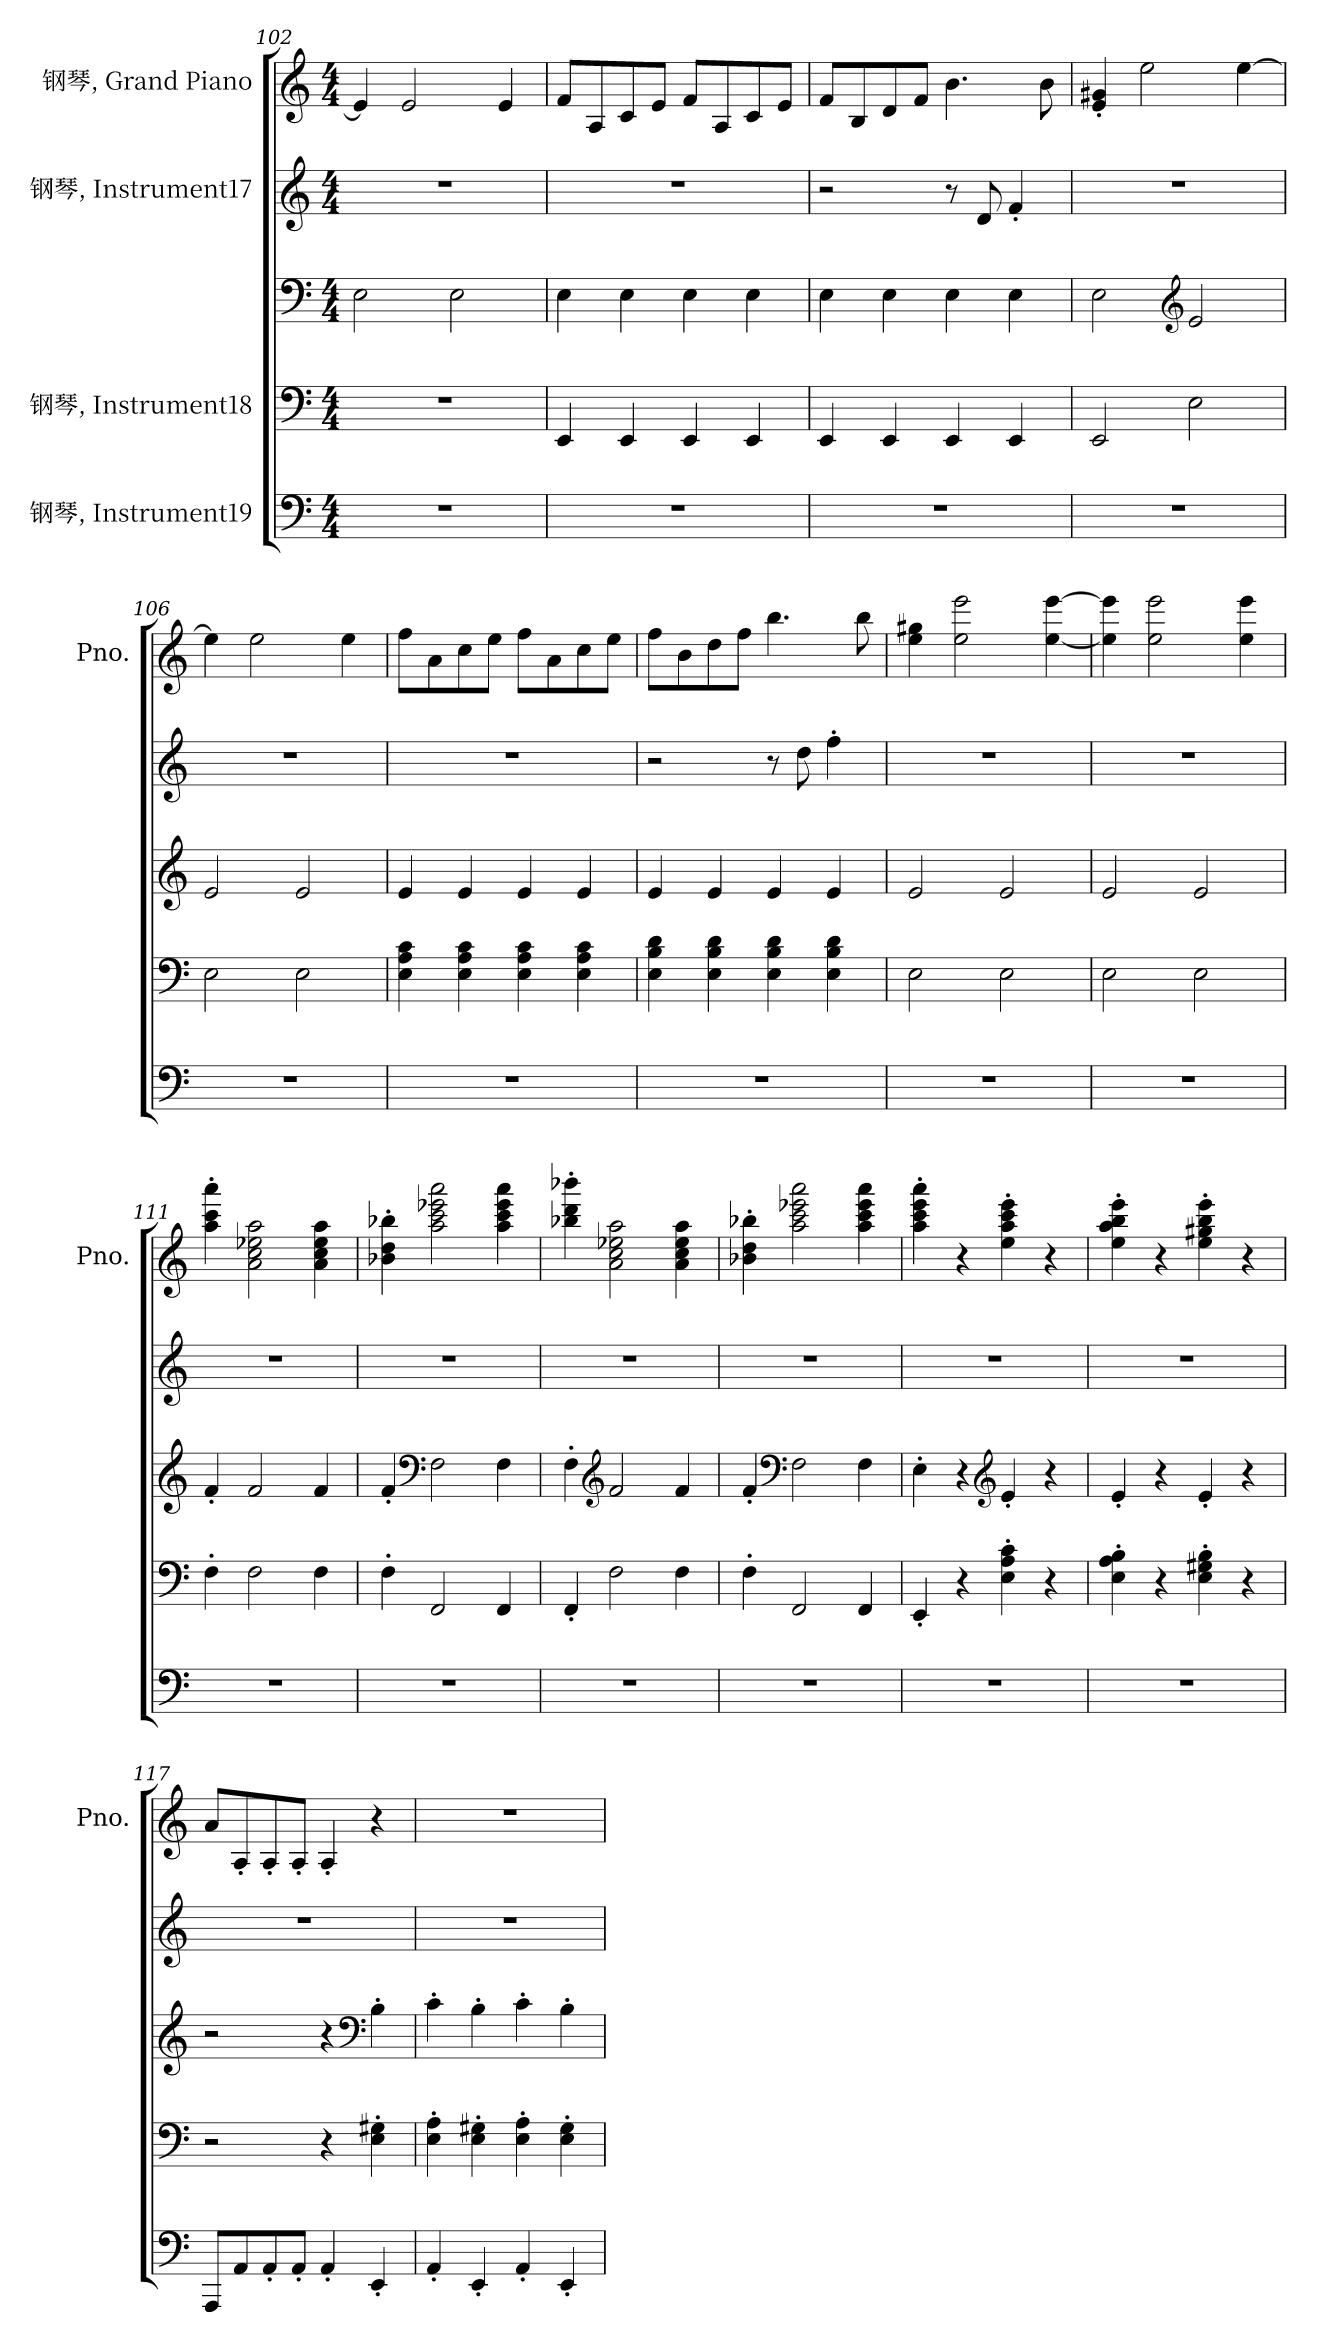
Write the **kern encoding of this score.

**kern	**kern	**kern	**kern	**kern
*part4	*part3	*part3	*part2	*part1
*staff5	*staff4	*staff3	*staff2	*staff1
*I"钢琴, Instrument19	*I"钢琴, Instrument18	*	*I"钢琴, Instrument17	*I"钢琴, Grand Piano
*	*	*	*	*I'Pno.
*clefF4	*clefF4	*clefF4	*clefG2	*clefG2
*k[]	*k[]	*k[]	*k[]	*k[]
*M4/4	*M4/4	*M4/4	*M4/4	*M4/4
=102	=102	=102	=102	=102
1r	1r	2E\	1r	4e/]
.	.	.	.	2e/
.	.	2E\	.	.
.	.	.	.	4e/
!!LO:PB:g=z
=103	=103	=103	=103	=103
1r	4EE/	4E\	1r	8f/L
.	.	.	.	8A/
.	4EE/	4E\	.	8c/
.	.	.	.	8e/J
.	4EE/	4E\	.	8f/L
.	.	.	.	8A/
.	4EE/	4E\	.	8c/
.	.	.	.	8e/J
=104	=104	=104	=104	=104
1r	4EE/	4E\	2r	8f/L
.	.	.	.	8B/
.	4EE/	4E\	.	8d/
.	.	.	.	8f/J
.	4EE/	4E\	8r	4.b\
.	.	.	8d/	.
.	4EE/	4E\	4f'/	.
.	.	.	.	8b\
=105	=105	=105	=105	=105
1r	2EE/	2E\	1r	4e/' 4g#X/'
.	.	.	.	2ee\
*	*	*clefG2	*	*
.	2E\	2e/	.	.
.	.	.	.	[4ee\
=106	=106	=106	=106	=106
1r	2E\	2e/	1r	4ee\]
.	.	.	.	2ee\
.	2E\	2e/	.	.
.	.	.	.	4ee\
=107	=107	=107	=107	=107
1r	4E\ 4A\ 4c\	4e/	1r	8ff\L
.	.	.	.	8a\
.	4E\ 4A\ 4c\	4e/	.	8cc\
.	.	.	.	8ee\J
.	4E\ 4A\ 4c\	4e/	.	8ff\L
.	.	.	.	8a\
.	4E\ 4A\ 4c\	4e/	.	8cc\
.	.	.	.	8ee\J
=108	=108	=108	=108	=108
1r	4E\ 4B\ 4d\	4e/	2r	8ff\L
.	.	.	.	8b\
.	4E\ 4B\ 4d\	4e/	.	8dd\
.	.	.	.	8ff\J
.	4E\ 4B\ 4d\	4e/	8r	4.bb\
.	.	.	8dd\	.
.	4E\ 4B\ 4d\	4e/	4ff'\	.
.	.	.	.	8bb\
!!LO:LB:g=z
=109	=109	=109	=109	=109
1r	2E\	2e/	1r	4ee\ 4gg#X\
.	.	.	.	2ee\ 2eee\
.	2E\	2e/	.	.
.	.	.	.	[4ee\ [4eee\
=110	=110	=110	=110	=110
1r	2E\	2e/	1r	4ee\] 4eee\]
.	.	.	.	2ee\ 2eee\
.	2E\	2e/	.	.
.	.	.	.	4ee\ 4eee\
=111	=111	=111	=111	=111
1r	4F'\	4f'/	1r	4aa\' 4ccc\' 4aaa\'
.	2F\	2f/	.	2a\ 2cc\ 2ee-X\ 2aa\
.	4F\	4f/	.	4a\ 4cc\ 4ee-\ 4aa\
=112	=112	=112	=112	=112
1r	4F'\	4f'/	1r	4b-X\' 4dd\' 4bb-X\'
*	*	*clefF4	*	*
.	2FF/	2F\	.	2aa\ 2ccc\ 2eee-X\ 2aaa\
.	4FF/	4F\	.	4aa\ 4ccc\ 4eee-\ 4aaa\
=113	=113	=113	=113	=113
1r	4FF'/	4F'\	1r	4bb-X\' 4ddd\' 4bbb-X\'
*	*	*clefG2	*	*
.	2F\	2f/	.	2a\ 2cc\ 2ee-X\ 2aa\
.	4F\	4f/	.	4a\ 4cc\ 4ee-\ 4aa\
=114	=114	=114	=114	=114
1r	4F'\	4f'/	1r	4b-X\' 4dd\' 4bb-X\'
*	*	*clefF4	*	*
.	2FF/	2F\	.	2aa\ 2ccc\ 2eee-X\ 2aaa\
.	4FF/	4F\	.	4aa\ 4ccc\ 4eee-\ 4aaa\
=115	=115	=115	=115	=115
1r	4EE'/	4E'\	1r	4aa\' 4ccc\' 4eee\' 4aaa\'
.	4r	4r	.	4r
*	*	*clefG2	*	*
.	4E\' 4A\' 4c\'	4e'/	.	4ee\' 4aa\' 4ccc\' 4eee\'
.	4r	4r	.	4r
!!LO:PB:g=z
=116	=116	=116	=116	=116
1r	4E\' 4A\' 4B\'	4e'/	1r	4ee\' 4aa\' 4bb\' 4eee\'
.	4r	4r	.	4r
.	4E\' 4G#X\' 4B\'	4e'/	.	4ee\' 4gg#X\' 4bb\' 4eee\'
.	4r	4r	.	4r
=117	=117	=117	=117	=117
8AAA/L	2r	2r	1r	8a/L
8AA/	.	.	.	8A'/
8AA'/	.	.	.	8A'/
8AA'/J	.	.	.	8A'/J
4AA'/	4r	4r	.	4A'/
*	*	*clefF4	*	*
4EE'/	4E\' 4G#X\'	4B'\	.	4r
=118	=118	=118	=118	=118
4AA'/	4E\' 4A\'	4c'\	1r	1r
4EE'/	4E\' 4G#X\'	4B'\	.	.
4AA'/	4E\' 4A\'	4c'\	.	.
4EE'/	4E\' 4G#\'	4B'\	.	.
=	=	=	=	=
*-	*-	*-	*-	*-
